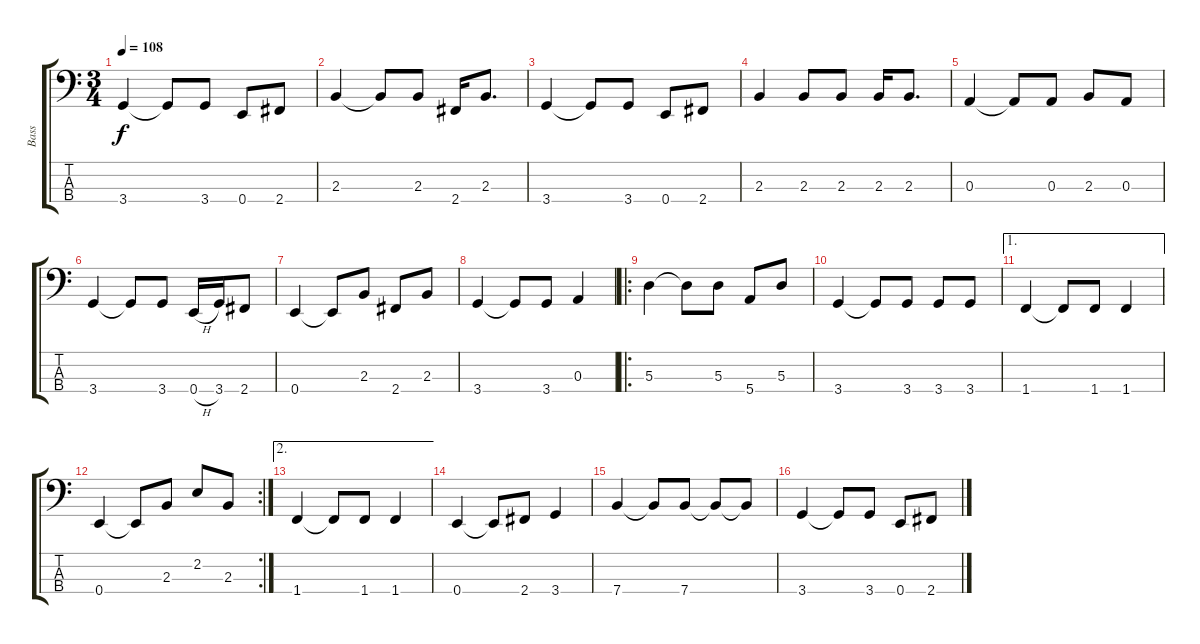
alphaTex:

\track ("Bass" "Bass") {instrument electricbasspick}
\staff {score tabs}
\tuning (G2 D2 A1 E1) {hide}
\ts (3 4)
\tempo 108
\clef f4
\ks c
3.4.4{dy f} 3.4{t}.8 3.4.8 0.4.8 2.4.8 |
2.3.4 2.3{t}.8 2.3.8 2.4.16 2.3.8{d} |
3.4.4 3.4{t}.8 3.4.8 0.4.8 2.4.8 |
2.3.4 2.3.8 2.3.8 2.3.16 2.3.8{d} |
0.3.4 0.3{t}.8 0.3.8 2.3.8 0.3.8 |
3.4.4 3.4{t}.8 3.4.8 0.4{h}.16 3.4.16 2.4.8 |
0.4.4 0.4{t}.8 2.3.8 2.4.8 2.3.8 |
3.4.4 3.4{t}.8 3.4.8 0.3.4 |
\ro
5.3.4 5.3{t}.8 5.3.8 5.4.8 5.3.8 |
3.4.4 3.4{t}.8 3.4.8 3.4.8 3.4.8 |
\ae 1
1.4.4 1.4{t}.8 1.4.8 1.4.4 |
\rc 2
0.4.4 0.4{t}.8 2.3.8 2.2.8 2.3.8 |
\ae 2
1.4.4 1.4{t}.8 1.4.8 1.4.4 |
0.4.4 0.4{t}.8 2.4.8 3.4.4 |
7.4.4 7.4{t}.8 7.4.8 7.4{t}.8 7.4{t}.8 |
3.4.4 3.4{t}.8 3.4.8 0.4.8 2.4.8
